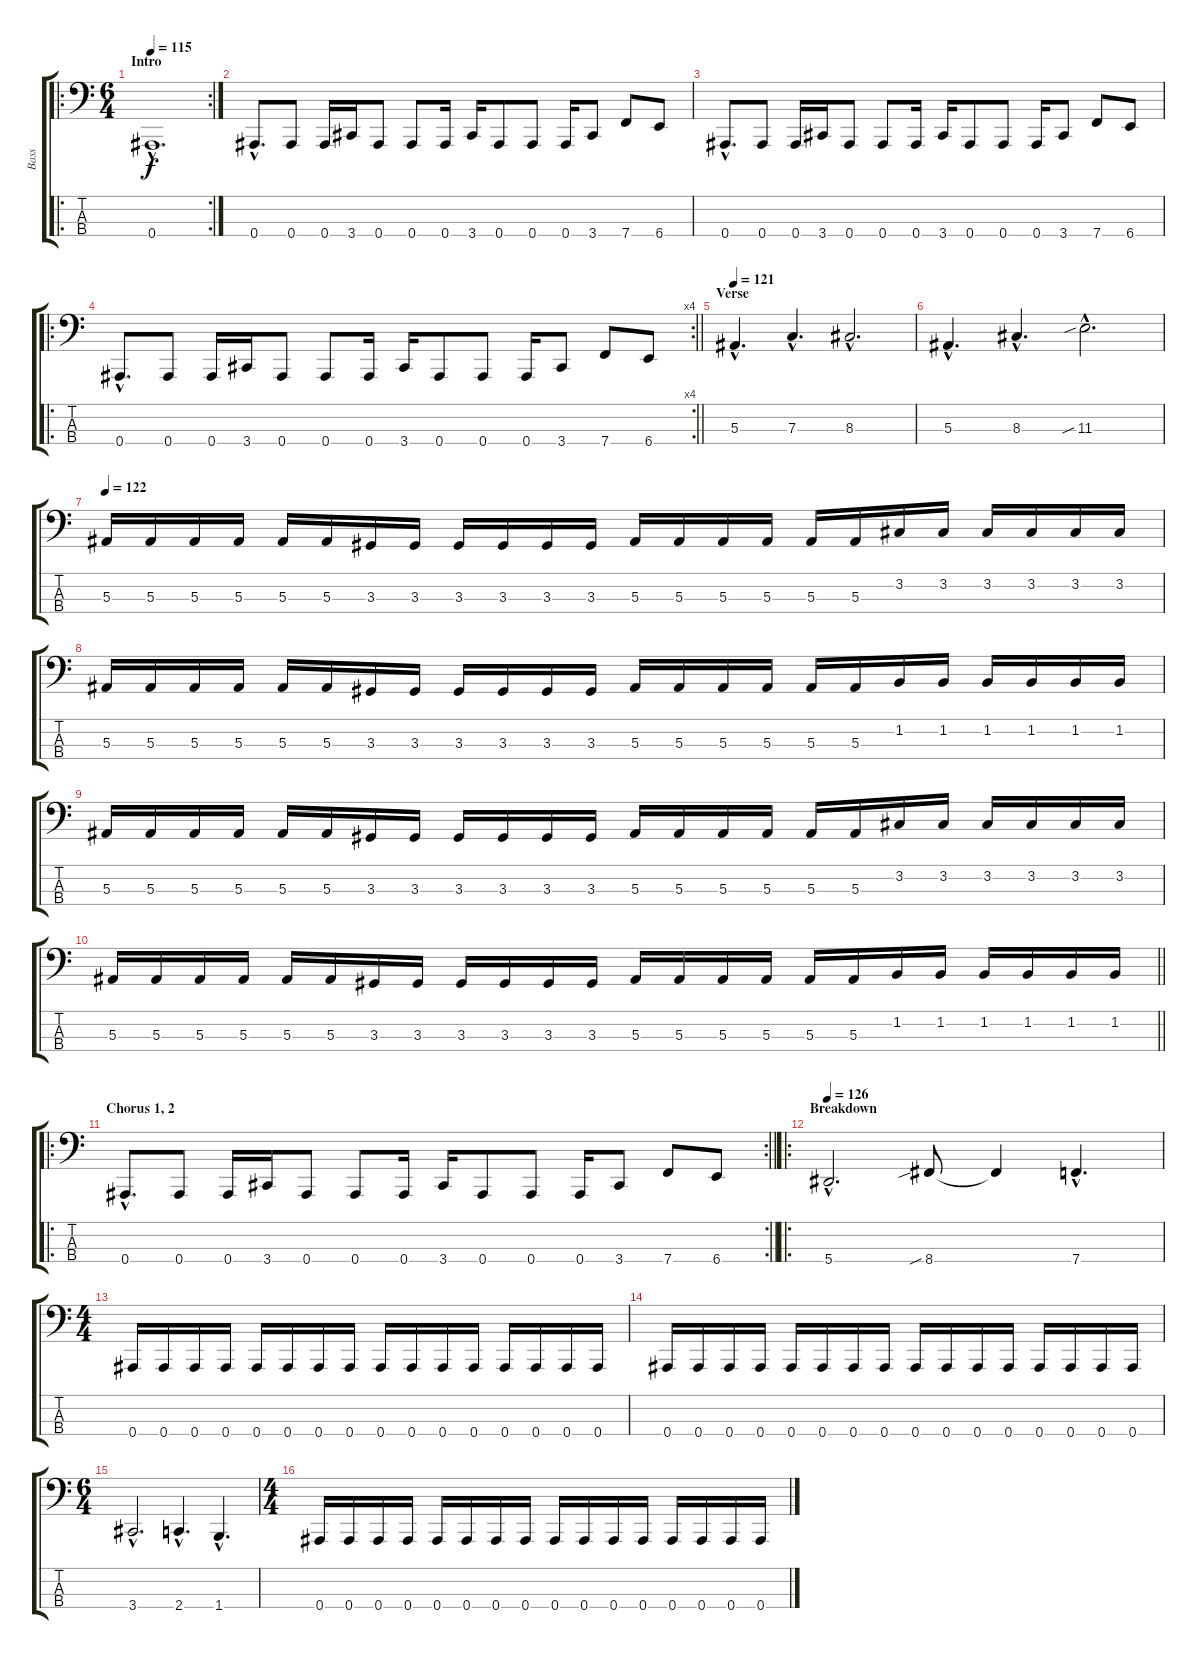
\track ("Bass" "Bass") {instrument electricbasspick}
\staff {score tabs}
\tuning (Eb2 Bb1 F1 Bb0) {hide}
\ro
\rc 2
\ts (6 4)
\section ("" "Intro")
\tempo 115
\clef f4
\ks c
0.4{hac}.1{d dy f instrument electricbasspick} |
0.4{hac}.8{d} 0.4.8 0.4.16 3.4.16 0.4.8 0.4.8 0.4.16 3.4.16 0.4.8 0.4.8 0.4.16 3.4.8 7.4.8 6.4.8 |
0.4{hac}.8{d} 0.4.8 0.4.16 3.4.16 0.4.8 0.4.8 0.4.16 3.4.16 0.4.8 0.4.8 0.4.16 3.4.8 7.4.8 6.4.8 |
\ro
\rc 4
\barLineRight lightlight
0.4{hac}.8{d} 0.4.8 0.4.16 3.4.16 0.4.8 0.4.8 0.4.16 3.4.16 0.4.8 0.4.8 0.4.16 3.4.8 7.4.8 6.4.8 |
\section ("" "Verse")
\tempo 121
5.3{hac}.4{d} 7.3{hac}.4{d} 8.3{hac}.2{d} |
5.3{hac}.4{d} 8.3{hac}.4{d} 11.3{sib hac}.2{d} |
\tempo 122
5.3.16 5.3.16 5.3.16 5.3.16 5.3.16 5.3.16 3.3.16 3.3.16 3.3.16 3.3.16 3.3.16 3.3.16 5.3.16 5.3.16 5.3.16 5.3.16 5.3.16 5.3.16 3.2.16 3.2.16 3.2.16 3.2.16 3.2.16 3.2.16 |
5.3.16 5.3.16 5.3.16 5.3.16 5.3.16 5.3.16 3.3.16 3.3.16 3.3.16 3.3.16 3.3.16 3.3.16 5.3.16 5.3.16 5.3.16 5.3.16 5.3.16 5.3.16 1.2.16 1.2.16 1.2.16 1.2.16 1.2.16 1.2.16 |
5.3.16 5.3.16 5.3.16 5.3.16 5.3.16 5.3.16 3.3.16 3.3.16 3.3.16 3.3.16 3.3.16 3.3.16 5.3.16 5.3.16 5.3.16 5.3.16 5.3.16 5.3.16 3.2.16 3.2.16 3.2.16 3.2.16 3.2.16 3.2.16 |
\barLineRight lightlight
5.3.16 5.3.16 5.3.16 5.3.16 5.3.16 5.3.16 3.3.16 3.3.16 3.3.16 3.3.16 3.3.16 3.3.16 5.3.16 5.3.16 5.3.16 5.3.16 5.3.16 5.3.16 1.2.16 1.2.16 1.2.16 1.2.16 1.2.16 1.2.16 |
\ro
\rc 2
\section ("" "Chorus 1, 2")
\barLineRight lightlight
0.4{hac}.8{d} 0.4.8 0.4.16 3.4.16 0.4.8 0.4.8 0.4.16 3.4.16 0.4.8 0.4.8 0.4.16 3.4.8 7.4.8 6.4.8 |
\ro
\section ("" "Breakdown")
\tempo 126
5.4{hac}.2{d} 8.4{sib}.8 8.4{t}.4 7.4{hac}.4{d} |
\ts (4 4)
0.4.16 0.4.16 0.4.16 0.4.16 0.4.16 0.4.16 0.4.16 0.4.16 0.4.16 0.4.16 0.4.16 0.4.16 0.4.16 0.4.16 0.4.16 0.4.16 |
0.4.16 0.4.16 0.4.16 0.4.16 0.4.16 0.4.16 0.4.16 0.4.16 0.4.16 0.4.16 0.4.16 0.4.16 0.4.16 0.4.16 0.4.16 0.4.16 |
\ts (6 4)
3.4{hac}.2{d} 2.4{hac}.4{d} 1.4{hac}.4{d} |
\ts (4 4)
0.4.16 0.4.16 0.4.16 0.4.16 0.4.16 0.4.16 0.4.16 0.4.16 0.4.16 0.4.16 0.4.16 0.4.16 0.4.16 0.4.16 0.4.16 0.4.16
